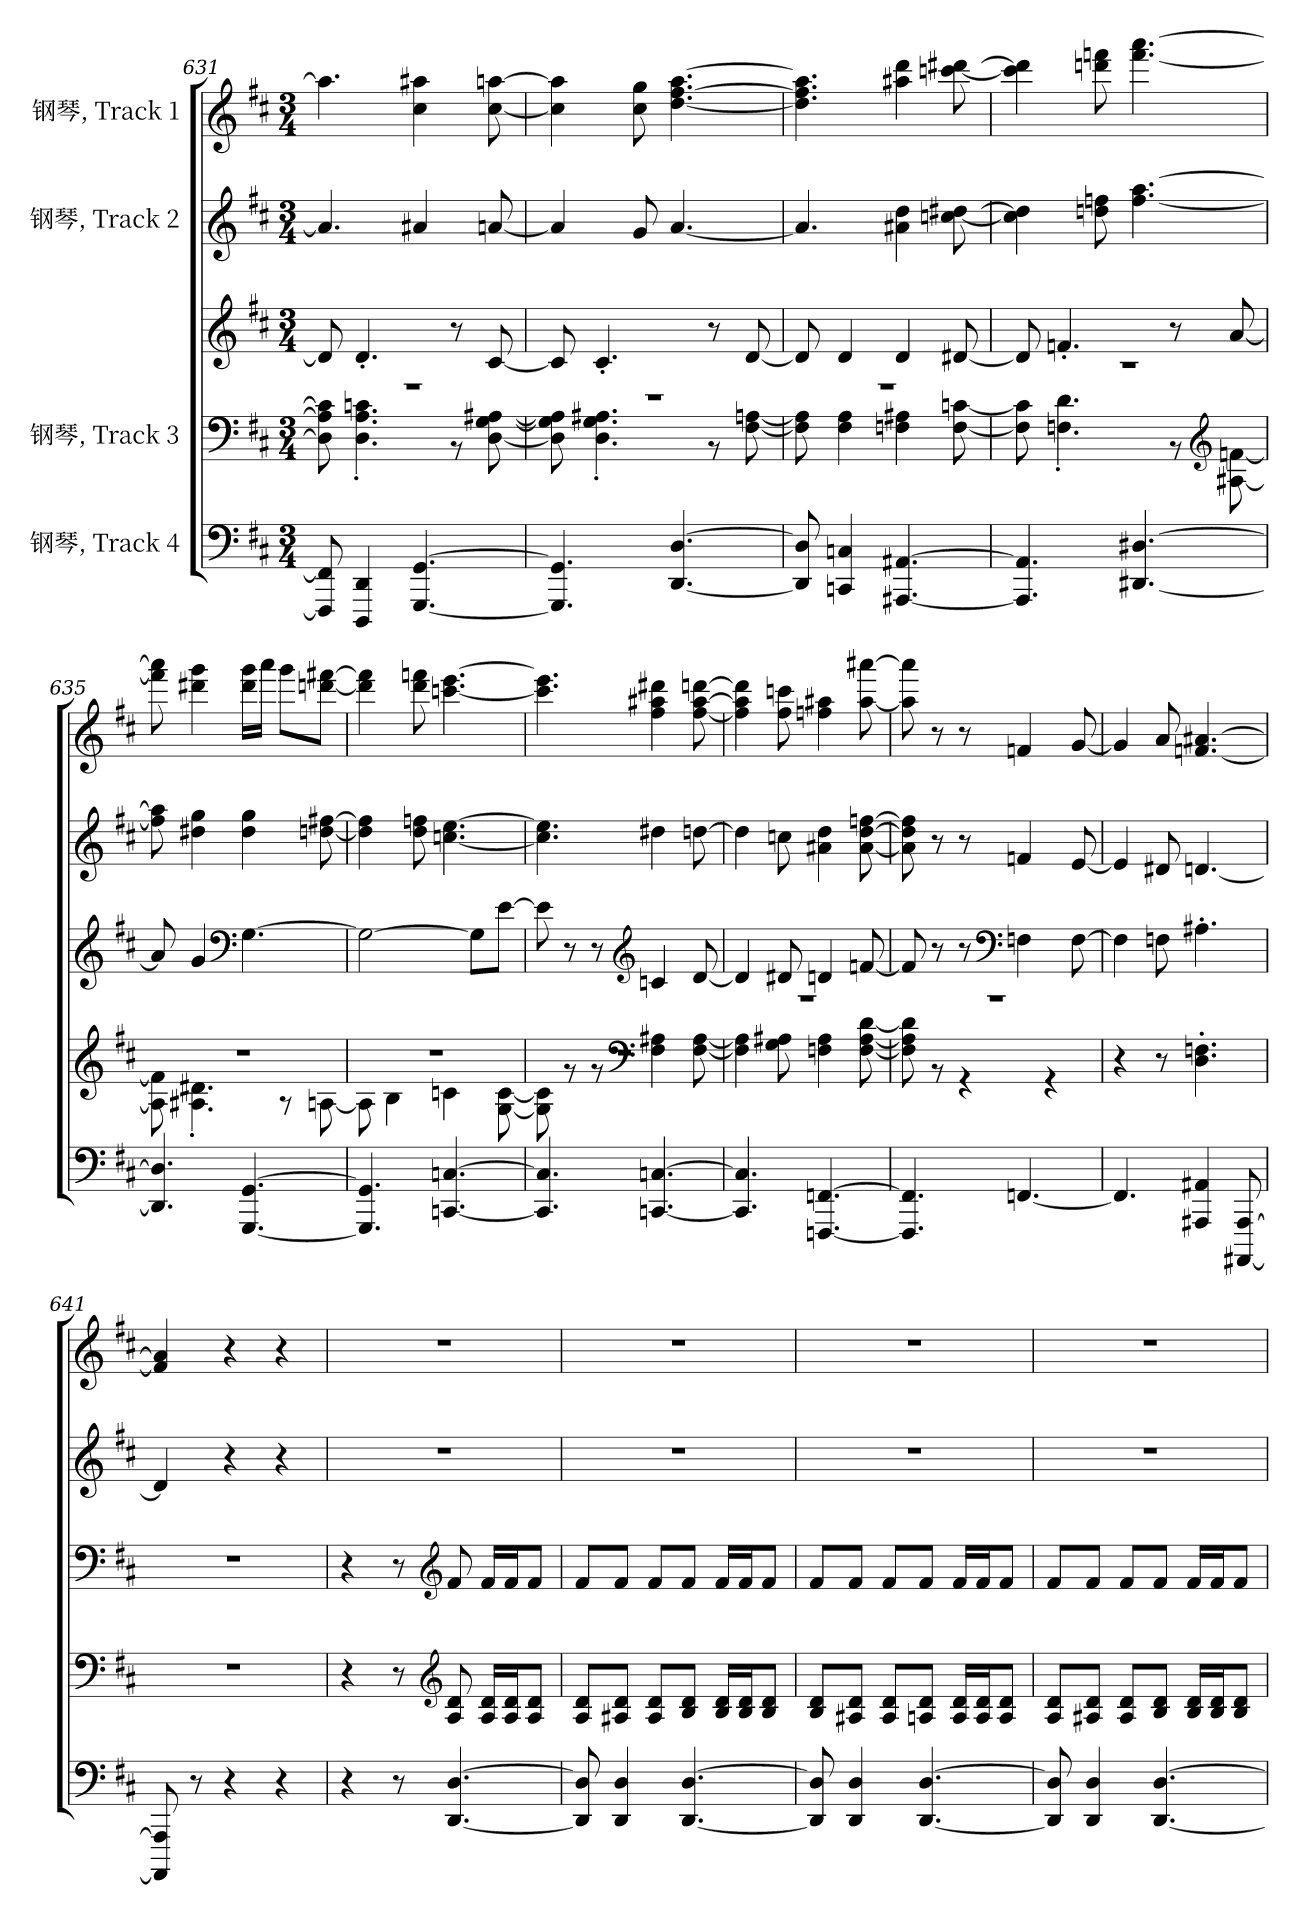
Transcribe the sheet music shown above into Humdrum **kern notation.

**kern	**kern	**kern	**kern	**kern
*part4	*part3	*part3	*part2	*part1
*staff5	*staff4	*staff3	*staff2	*staff1
*I"钢琴, Track 4	*I"钢琴, Track 3	*	*I"钢琴, Track 2	*I"钢琴, Track 1
*clefF4	*clefF4	*clefG2	*clefG2	*clefG2
*k[f#c#]	*k[f#c#]	*k[f#c#]	*k[f#c#]	*k[f#c#]
*M3/4	*M3/4	*M3/4	*M3/4	*M3/4
=631	=631	=631	=631	=631
*	*^	*	*	*
8FFF#/] 8FF#/]	2.r	8D\] 8A\] 8c\]	8d/]	4.a/]	4.aa\]
4DDD/ 4DD/	.	4.D\' 4.A\' 4.cn\'	4.d'/	.	.
[4.GGG/ [4.GG/	.	.	.	4a#X/	4cc#\ 4aa#X\
.	.	8r	8r	.	.
.	.	[8D\ [8G\ [8A#X\	[8c#/	[8an/	[8cc#\ [8aan\
=632	=632	=632	=632	=632	=632
4.GGG/] 4.GG/]	2.r	8D\] 8G\] 8A#\]	8c#/]	4a/]	4cc#\] 4aa\]
.	.	4.D\' 4.G\' 4.A#X\'	4.c#'/	.	.
.	.	.	.	8g/	8cc#\ 8gg\
[4.DD/ [4.D/	.	.	.	[4.a/	[4.dd\ [4.ff#\ [4.aa\
.	.	8r	8r	.	.
.	.	[8F#\ [8An\	[8d/	.	.
=633	=633	=633	=633	=633	=633
8DD/] 8D/]	2.r	8F#\] 8A\]	8d/]	4.a/]	4.dd\] 4.ff#\] 4.aa\]
4CCn/ 4Cn/	.	4F#\ 4A\	4d/	.	.
[4.AAA#X/ [4.AA#X/	.	4Fn\ 4A#X\	4d/	4a#X\ 4dd\	4aa#X\ 4ddd\
.	.	[8F\ [8cn\	[8d#X/	[8ccn\ [8dd#X\	[8cccn\ [8ddd#X\
!!LO:PB:g=z
=634	=634	=634	=634	=634	=634
4.AAA#/] 4.AA#/]	2.r	8F\] 8c\]	8d#/]	4cc\] 4dd#\]	4ccc\] 4ddd#\]
.	.	4.Fn\' 4.d\'	4.fn'/	.	.
.	.	.	.	8ddn\ 8ffn\	8dddn\ 8fffn\
[4.DD#X/ [4.D#X/	.	.	.	[4.ff\ [4.aa\	[4.fff\ [4.aaa\
.	.	8r	8r	.	.
*	*clefG2	*	*	*	*
.	.	[8A#X\ [8fn\	[8a/	.	.
=635	=635	=635	=635	=635	=635
4.DD#/] 4.D#/]	2.r	8A#\] 8f\]	8a/]	8ff\] 8aa\]	8fff\] 8aaa\]
.	.	4.A#X\' 4.d#X\'	4g/	4dd#X\ 4gg\	4ddd#X\ 4ggg\
*	*	*	*clefF4	*	*
[4.GGG/ [4.GG/	.	.	[4.G\	4dd#\ 4gg\	16ddd#\ 16ggg\LL
.	.	.	.	.	16aaa\JJ
.	.	8r	.	.	8ggg\L
.	.	[8An\	.	[8ddn\ [8ff#X\	[8dddn\ [8fff#X\J
=636	=636	=636	=636	=636	=636
4.GGG/] 4.GG/]	2.r	8A\]	2G\_	4dd\] 4ff#\]	4ddd\] 4fff#\]
.	.	4B\	.	.	.
.	.	.	.	8dd\ 8ffn\	8ddd\ 8fffn\
[4.CCn/ [4.Cn/	.	4cn\	.	[4.ccn\ [4.ee\	[4.cccn\ [4.eee\
.	.	.	8G\L]	.	.
.	.	[8G\ [8c\	[8e\J	.	.
=637	=637	=637	=637	=637	=637
4.CC/] 4.C/]	2.r	8G\] 8c\]	8e\]	4.cc\] 4.ee\]	4.ccc\] 4.eee\]
.	.	8r	8r	.	.
.	.	8r	8r	.	.
*	*clefF4	*	*clefG2	*	*
[4.CCn/ [4.Cn/	.	4F#\ 4A#X\	4cn/	4dd#X\	4ff#\ 4aa#X\ 4ddd#X\
.	.	[8F#\ [8A#\	[8d/	[8ddn\	[8ff#\ [8aa#\ [8dddn\
!!LO:LB:g=z
=638	=638	=638	=638	=638	=638
4.CC/] 4.C/]	2.r	4F#\] 4A#\]	4d/]	4dd\]	4ff#\] 4aa#\] 4ddd\]
.	.	8G\ 8A#X\	8d#X/	8ccn\	8ff#\ 8cccn\
[4.FFFn/ [4.FFn/	.	4Fn\ 4A#\	4dn/	4a#X\ 4dd\	4ffn\ 4aa#X\
.	.	[8F\ [8A#\ [8d\	[8fn/	[8a#\ [8dd\ [8ffn\	[8aa#\ [8aaa#X\
=639	=639	=639	=639	=639	=639
4.FFF/] 4.FF/]	2.r	8F\] 8A#\] 8d\]	8f/]	8a#\] 8dd\] 8ff\]	8aa#\] 8aaa#\]
.	.	8r	8r	8r	8r
.	.	4r	8r	8r	8r
*	*	*	*clefF4	*	*
[4.FFn/	.	.	4Fn\	4fn/	4fn/
.	.	4r	.	.	.
.	.	.	[8F\	[8e/	[8g/
*	*v	*v	*	*	*
=640	=640	=640	=640	=640
4.FF/]	4r	4F\]	4e/]	4g/]
.	8r	8Fn\	8d#X/	8a/
4AAA#X/ 4AA#X/	4.D\' 4.Fn\'	4.A#X'\	[4.dn/	[4.fn/ [4.a#X/
[8AAAA#X/ [8AAA#/	.	.	.	.
=641	=641	=641	=641	=641
8AAAA#/] 8AAA#/]	2.r	2.r	4d/]	4f/] 4a#/]
8r	.	.	.	.
4r	.	.	4r	4r
4r	.	.	4r	4r
!!LO:PB:g=z
=642	=642	=642	=642	=642
4r	4r	4r	2.r	2.r
8r	8r	8r	.	.
*	*clefG2	*clefG2	*	*
[4.DD/ [4.D/	8A/ 8d/	8f#/	.	.
.	16A/ 16d/LL	16f#/LL	.	.
.	16A/ 16d/J	16f#/J	.	.
.	8A/ 8d/J	8f#/J	.	.
=643	=643	=643	=643	=643
8DD/] 8D/]	8A/ 8d/L	8f#/L	2.r	2.r
4DD/ 4D/	8A#X/ 8d/J	8f#/J	.	.
.	8A#/ 8d/L	8f#/L	.	.
[4.DD/ [4.D/	8B/ 8d/J	8f#/J	.	.
.	16B/ 16d/LL	16f#/LL	.	.
.	16B/ 16d/J	16f#/J	.	.
.	8B/ 8d/J	8f#/J	.	.
=644	=644	=644	=644	=644
8DD/] 8D/]	8B/ 8d/L	8f#/L	2.r	2.r
4DD/ 4D/	8A#X/ 8d/J	8f#/J	.	.
.	8A#/ 8d/L	8f#/L	.	.
[4.DD/ [4.D/	8An/ 8d/J	8f#/J	.	.
.	16A/ 16d/LL	16f#/LL	.	.
.	16A/ 16d/J	16f#/J	.	.
.	8A/ 8d/J	8f#/J	.	.
=645	=645	=645	=645	=645
8DD/] 8D/]	8A/ 8d/L	8f#/L	2.r	2.r
4DD/ 4D/	8A#X/ 8d/J	8f#/J	.	.
.	8A#/ 8d/L	8f#/L	.	.
[4.DD/ [4.D/	8B/ 8d/J	8f#/J	.	.
.	16B/ 16d/LL	16f#/LL	.	.
.	16B/ 16d/J	16f#/J	.	.
.	8B/ 8d/J	8f#/J	.	.
=	=	=	=	=
*-	*-	*-	*-	*-
